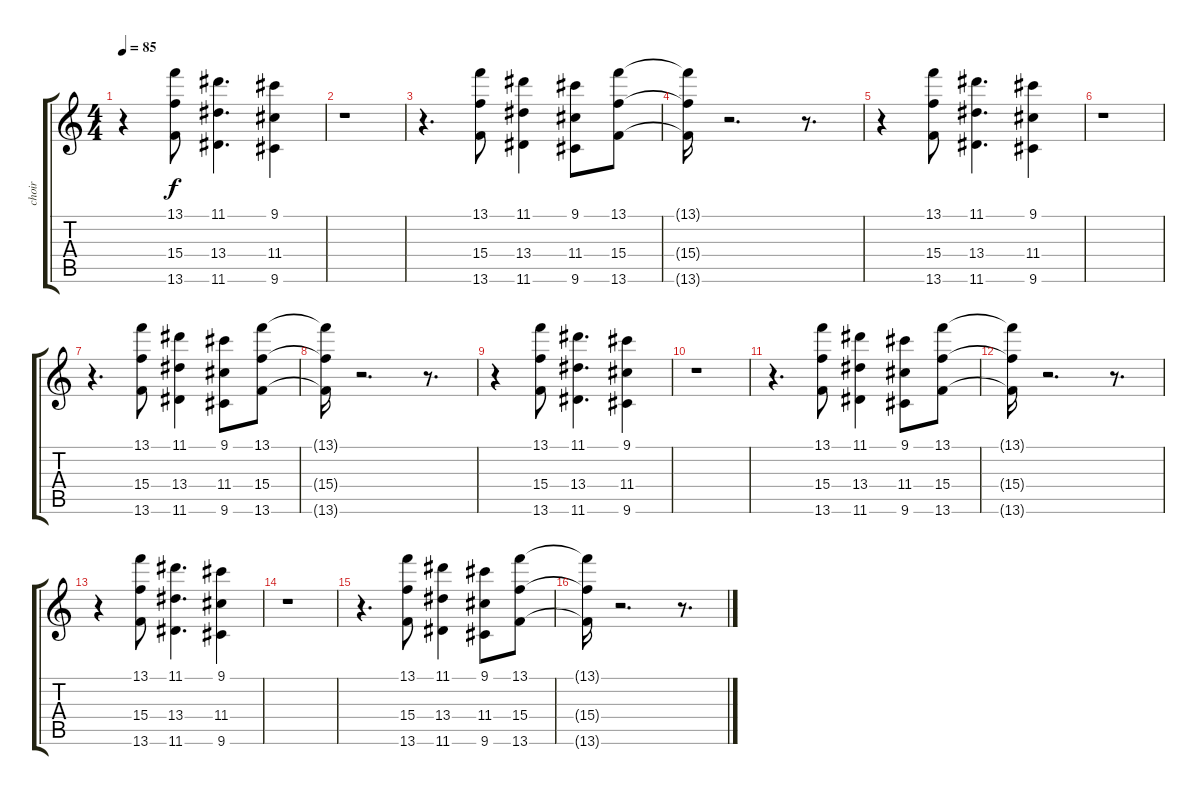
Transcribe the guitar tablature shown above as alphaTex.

\track ("choir" "choir") {instrument overdrivenguitar}
\staff {score tabs}
\tuning (E4 B3 G3 D3 A2 E2) {hide}
\ts (4 4)
\tempo 85
\clef g2
\ks c
r.4{dy f} (13.1 15.4 13.6).8 (11.1 13.4 11.6).4{d} (9.1 11.4 9.6).4 |
r.1 |
r.4{d} (13.1 15.4 13.6).8 (11.1 13.4 11.6).4 (9.1 11.4 9.6).8 (13.1 15.4 13.6).8 |
(13.1{t} 15.4{t} 13.6{t}).16 r.2{d} r.8{d} |
r.4 (13.1 15.4 13.6).8 (11.1 13.4 11.6).4{d} (9.1 11.4 9.6).4 |
r.1 |
r.4{d} (13.1 15.4 13.6).8 (11.1 13.4 11.6).4 (9.1 11.4 9.6).8 (13.1 15.4 13.6).8 |
(13.1{t} 15.4{t} 13.6{t}).16 r.2{d} r.8{d} |
r.4 (13.1 15.4 13.6).8{volume 7} (11.1 13.4 11.6).4{d volume 7} (9.1 11.4 9.6).4{volume 6} |
r.1 |
r.4{d} (13.1 15.4 13.6).8{volume 5} (11.1 13.4 11.6).4{volume 5} (9.1 11.4 9.6).8{volume 5} (13.1 15.4 13.6).8{volume 5} |
(13.1{t} 15.4{t} 13.6{t}).16 r.2{d} r.8{d} |
r.4 (13.1 15.4 13.6).8{volume 4} (11.1 13.4 11.6).4{d volume 4} (9.1 11.4 9.6).4{volume 4} |
r.1 |
r.4{d} (13.1 15.4 13.6).8{volume 2} (11.1 13.4 11.6).4{volume 2} (9.1 11.4 9.6).8{volume 2} (13.1 15.4 13.6).8{volume 2} |
(13.1{t} 15.4{t} 13.6{t}).16 r.2{d} r.8{d}
